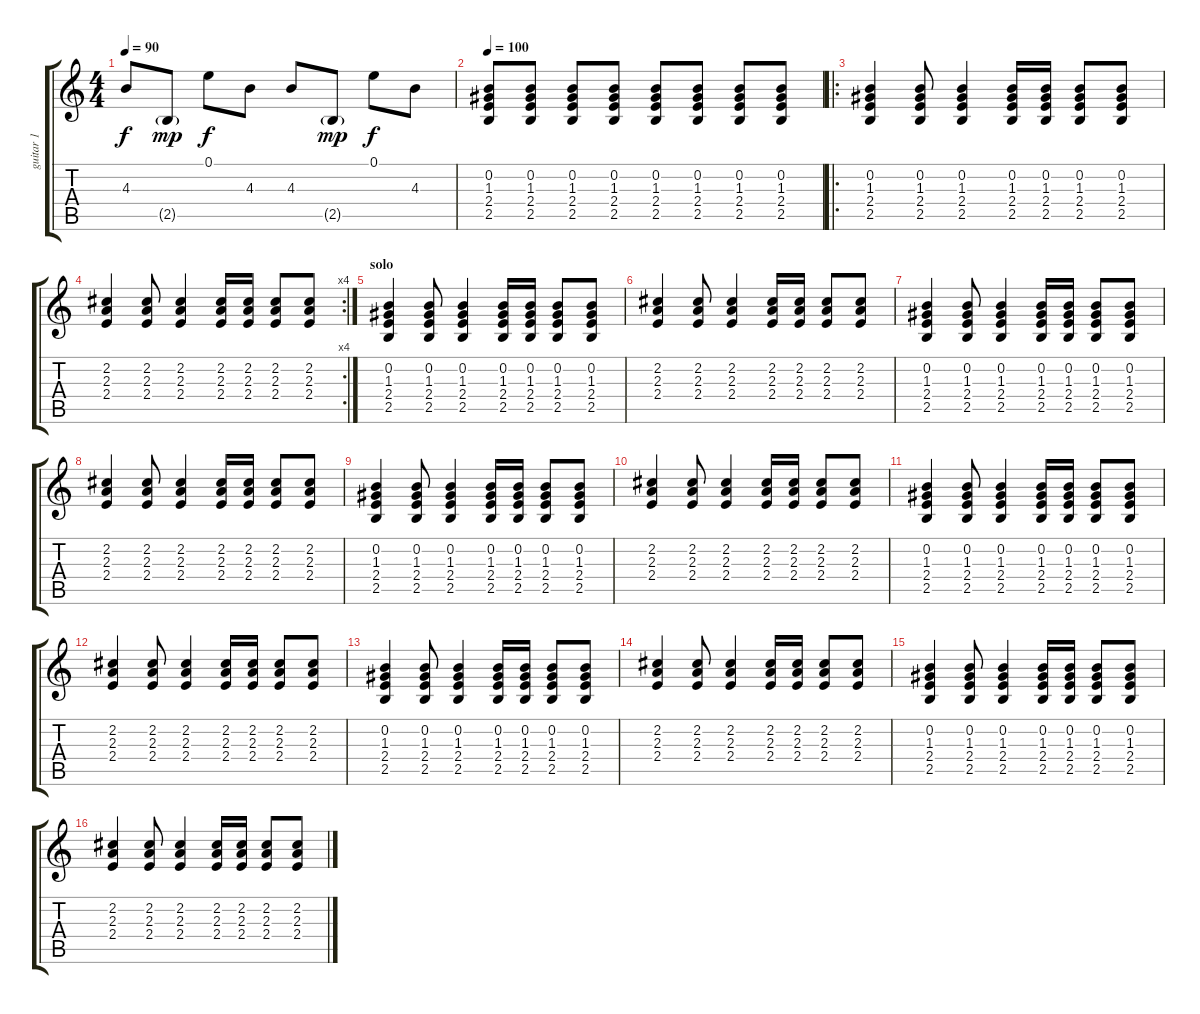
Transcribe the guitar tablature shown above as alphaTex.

\track ("guitar 1" "guitar 1") {instrument acousticguitarnylon}
\staff {score tabs}
\tuning (E4 B3 G3 D3 A2 E2) {hide}
\ts (4 4)
\tempo 90
\clef g2
\ks c
4.3.8{dy f} 2.5{g}.8{dy mp} 0.1.8{dy f} 4.3.8 4.3.8 2.5{g}.8{dy mp} 0.1.8{dy f} 4.3.8 |
\tempo 100
(0.2 1.3 2.4 2.5).8 (0.2 1.3 2.4 2.5).8 (0.2 1.3 2.4 2.5).8 (0.2 1.3 2.4 2.5).8 (0.2 1.3 2.4 2.5).8 (0.2 1.3 2.4 2.5).8 (0.2 1.3 2.4 2.5).8 (0.2 1.3 2.4 2.5).8 |
\ro
(0.2 1.3 2.4 2.5).4 (0.2 1.3 2.4 2.5).8 (0.2 1.3 2.4 2.5).4 (0.2 1.3 2.4 2.5).16 (0.2 1.3 2.4 2.5).16 (0.2 1.3 2.4 2.5).8 (0.2 1.3 2.4 2.5).8 |
\rc 4
(2.2 2.3 2.4).4 (2.2 2.3 2.4).8 (2.2 2.3 2.4).4 (2.2 2.3 2.4).16 (2.2 2.3 2.4).16 (2.2 2.3 2.4).8 (2.2 2.3 2.4).8 |
\section ("" "solo")
(0.2 1.3 2.4 2.5).4 (0.2 1.3 2.4 2.5).8 (0.2 1.3 2.4 2.5).4 (0.2 1.3 2.4 2.5).16 (0.2 1.3 2.4 2.5).16 (0.2 1.3 2.4 2.5).8 (0.2 1.3 2.4 2.5).8 |
(2.2 2.3 2.4).4 (2.2 2.3 2.4).8 (2.2 2.3 2.4).4 (2.2 2.3 2.4).16 (2.2 2.3 2.4).16 (2.2 2.3 2.4).8 (2.2 2.3 2.4).8 |
(0.2 1.3 2.4 2.5).4 (0.2 1.3 2.4 2.5).8 (0.2 1.3 2.4 2.5).4 (0.2 1.3 2.4 2.5).16 (0.2 1.3 2.4 2.5).16 (0.2 1.3 2.4 2.5).8 (0.2 1.3 2.4 2.5).8 |
(2.2 2.3 2.4).4 (2.2 2.3 2.4).8 (2.2 2.3 2.4).4 (2.2 2.3 2.4).16 (2.2 2.3 2.4).16 (2.2 2.3 2.4).8 (2.2 2.3 2.4).8 |
(0.2 1.3 2.4 2.5).4 (0.2 1.3 2.4 2.5).8 (0.2 1.3 2.4 2.5).4 (0.2 1.3 2.4 2.5).16 (0.2 1.3 2.4 2.5).16 (0.2 1.3 2.4 2.5).8 (0.2 1.3 2.4 2.5).8 |
(2.2 2.3 2.4).4 (2.2 2.3 2.4).8 (2.2 2.3 2.4).4 (2.2 2.3 2.4).16 (2.2 2.3 2.4).16 (2.2 2.3 2.4).8 (2.2 2.3 2.4).8 |
(0.2 1.3 2.4 2.5).4 (0.2 1.3 2.4 2.5).8 (0.2 1.3 2.4 2.5).4 (0.2 1.3 2.4 2.5).16 (0.2 1.3 2.4 2.5).16 (0.2 1.3 2.4 2.5).8 (0.2 1.3 2.4 2.5).8 |
(2.2 2.3 2.4).4 (2.2 2.3 2.4).8 (2.2 2.3 2.4).4 (2.2 2.3 2.4).16 (2.2 2.3 2.4).16 (2.2 2.3 2.4).8 (2.2 2.3 2.4).8 |
(0.2 1.3 2.4 2.5).4 (0.2 1.3 2.4 2.5).8 (0.2 1.3 2.4 2.5).4 (0.2 1.3 2.4 2.5).16 (0.2 1.3 2.4 2.5).16 (0.2 1.3 2.4 2.5).8 (0.2 1.3 2.4 2.5).8 |
(2.2 2.3 2.4).4 (2.2 2.3 2.4).8 (2.2 2.3 2.4).4 (2.2 2.3 2.4).16 (2.2 2.3 2.4).16 (2.2 2.3 2.4).8 (2.2 2.3 2.4).8 |
(0.2 1.3 2.4 2.5).4 (0.2 1.3 2.4 2.5).8 (0.2 1.3 2.4 2.5).4 (0.2 1.3 2.4 2.5).16 (0.2 1.3 2.4 2.5).16 (0.2 1.3 2.4 2.5).8 (0.2 1.3 2.4 2.5).8 |
(2.2 2.3 2.4).4 (2.2 2.3 2.4).8 (2.2 2.3 2.4).4 (2.2 2.3 2.4).16 (2.2 2.3 2.4).16 (2.2 2.3 2.4).8 (2.2 2.3 2.4).8
